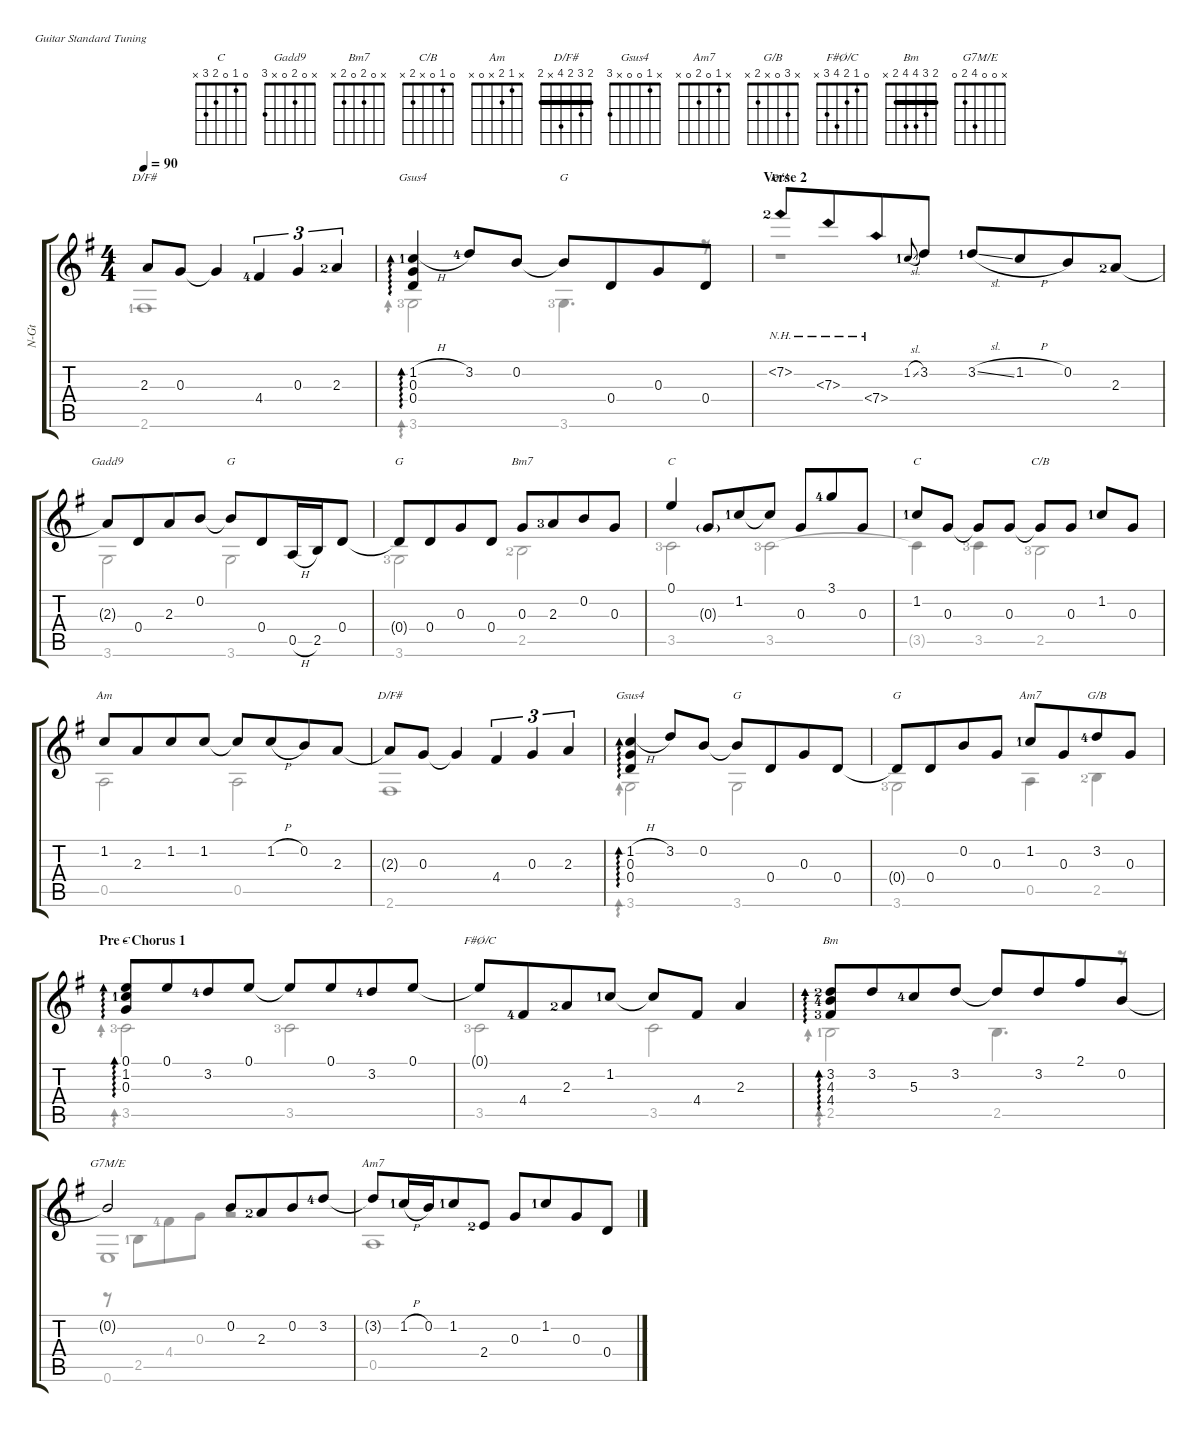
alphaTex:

\defaultSystemsLayout 4
\hideDynamics
\bracketExtendMode groupsimilarinstruments
\otherSystemsTrackNameOrientation horizontal
\defaultBarNumberDisplay Hide
\track ("Nylon Guitar" "N-Gt") {instrument acousticguitarnylon}
\staff {score tabs}
\tuning (E4 B3 G3 D3 A2 E2)
\chord ("G" x 0 0 0 2 3)
\chord ("C" 0 1 0 2 3 x)
\chord ("G" x 0 0 0 x 3)
\chord ("Gadd9" x 0 2 0 x 3)
\chord ("Bm7" x 0 2 0 2 x)
\chord ("C/B" 0 1 0 x 2 x)
\chord ("Am " x 1 2 x 0 x)
\chord ("D/F#" 2 3 2 4 x 2) {showdiagram false barre (2 2)}
\chord ("Gsus4" x 1 0 0 x 3)
\chord ("G" x 0 0 0 x 3) {showdiagram false}
\chord ("D/A" x 7 7 7 x x) {firstfret 7 showdiagram false barre (7 7)}
\chord ("D/F#" 2 3 2 4 x 2) {barre (2 2)}
\chord ("Am7" x 1 0 x 0 x)
\chord ("G/B" x 3 0 x 2 x)
\chord ("F#Ø/C" 0 1 2 4 3 x)
\chord ("Bm" 2 3 4 4 2 x) {barre 2}
\chord ("G7M/E" x 0 0 4 2 0)
\chord ("Am7" x 1 0 2 0 x)
\voice
\ts (4 4)
\tempo 90
\clef g2
\ks g
2.3{t acc forcenatural}.8{ch "D/F#" dy mf beam Up} 0.3{acc forcenatural}.8{beam Up} 0.3{t acc forcenatural}.4{beam Up} 4.4{lf 5 acc #}.4{tu (3 2) beam Up} 0.3{acc forcenatural}.4{tu (3 2) beam Up} 2.3{lf 3 acc forcenatural}.4{tu (3 2) beam Up} |
(1.2{h lf 2 acc forcenatural} 0.3{acc forcenatural} 0.4{acc forcenatural}).4{ad 0 ch "Gsus4" beam Up} 3.2{lf 5 acc forcenatural}.8{beam Up beam merge} 0.2{acc forcenatural}.8{beam Up beam split} 0.2{t acc forcenatural}.8{ch "G" beam Up beam merge} 0.4{acc forcenatural}.8{beam Up beam merge} 0.3{acc forcenatural}.8{beam Up beam merge} 0.4{acc forcenatural}.8{beam Up beam merge} |
\section ("" "Verse 2")
7.2{nh lf 3 acc #}.8{ch "D/A" beam Up beam merge} 7.3{nh acc forcenatural}.8{beam Up beam merge} 7.4{nh acc forcenatural}.8{beam Up beam merge} 1.2{sl lf 2 acc forcenatural}.8{gr onbeat beam Up beam merge} 3.2{acc forcenatural}.8{beam Up beam split} 3.2{sl lf 2 acc forcenatural}.8{beam Up beam merge} 1.2{h acc forcenatural}.8{beam Up beam merge} 0.2{acc forcenatural}.8{beam Up} 2.3{lf 3 acc forcenatural}.8{beam Up} |
2.3{t acc forcenatural}.8{ch "Gadd9" beam Up beam merge} 0.4{acc forcenatural}.8{beam Up beam merge} 2.3{acc forcenatural}.8{beam Up} 0.2{acc forcenatural}.8{beam Up} 0.2{t acc forcenatural}.8{ch "G" beam Up} 0.4{acc forcenatural}.8{beam Up beam merge} 0.5{h acc forcenatural}.16{beam Up beam merge} 2.5{acc forcenatural}.16{beam Up} 0.4{acc forcenatural}.8{beam Up} |
0.4{t acc forcenatural}.8{ch "G" beam Up} 0.4{acc forcenatural}.8{beam Up beam merge} 0.3{acc forcenatural}.8{beam Up beam merge} 0.4{acc forcenatural}.8{beam Up} 0.3{acc forcenatural}.8{ch "Bm7" beam Up} 2.3{lf 4 acc forcenatural}.8{beam Up beam merge} 0.2{acc forcenatural}.8{beam Up} 0.3{acc forcenatural}.8{beam Up} |
0.1{acc forcenatural}.4{ch "C" beam Up} 0.3{g acc forcenatural}.8{beam Up beam merge} 1.2{lf 2 acc forcenatural}.8{beam Up beam merge} 1.2{t acc forcenatural}.8{beam Up beam split} 0.3{acc forcenatural}.8{beam Up beam merge} 3.1{lf 5 acc forcenatural}.8{beam Up beam merge} 0.3{acc forcenatural}.8{beam Up} |
1.2{lf 2 acc forcenatural}.8{ch "C" beam Up} 0.3{acc forcenatural}.8{beam Up} 0.3{t acc forcenatural}.8{beam Up} 0.3{acc forcenatural}.8{beam Up} 0.3{t acc forcenatural}.8{ch "C/B" beam Up} 0.3{acc forcenatural}.8{beam Up} 1.2{lf 2 acc forcenatural}.8{beam Up} 0.3{acc forcenatural}.8{beam Up} |
1.2{acc forcenatural}.8{ch "Am " beam Up} 2.3{acc forcenatural}.8{beam Up beam merge} 1.2{acc forcenatural}.8{beam Up} 1.2{acc forcenatural}.8{beam Up} 1.2{t acc forcenatural}.8{beam Up} 1.2{h acc forcenatural}.8{beam Up beam merge} 0.2{acc forcenatural}.8{beam Up} 2.3{acc forcenatural}.8{beam Up} |
2.3{t acc forcenatural}.8{ch "D/F#" beam Up} 0.3{acc forcenatural}.8{beam Up} 0.3{t acc forcenatural}.4{beam Up} 4.4{acc #}.4{tu (3 2) beam Up} 0.3{acc forcenatural}.4{tu (3 2) beam Up} 2.3{acc forcenatural}.4{tu (3 2) beam Up} |
(1.2{h acc forcenatural} 0.4{acc forcenatural} 0.3{acc forcenatural}).4{ad 0 ch "Gsus4" beam Up} 3.2{acc forcenatural}.8{beam Up} 0.2{acc forcenatural}.8{beam Up} 0.2{t acc forcenatural}.8{ch "G" beam Up beam merge} 0.4{acc forcenatural}.8{beam Up beam merge} 0.3{acc forcenatural}.8{beam Up} 0.4{acc forcenatural}.8{beam Up} |
0.4{t acc forcenatural}.8{ch "G" beam Up} 0.4{acc forcenatural}.8{beam Up beam merge} 0.2{acc forcenatural}.8{beam Up beam merge} 0.3{acc forcenatural}.8{beam Up beam split} 1.2{lf 2 acc forcenatural}.8{ch "Am7" beam Up beam merge} 0.3{acc forcenatural}.8{beam Up beam merge} 3.2{lf 5 acc forcenatural}.8{ch "G/B" beam Up beam merge} 0.3{acc forcenatural}.8{beam Up} |
\section ("" "Pre - Chorus 1")
(1.2{lf 2 acc forcenatural} 0.1{acc forcenatural} 0.3{acc forcenatural}).8{ad 0 ch "C" beam Up} 0.1{acc forcenatural}.8{beam Up beam merge} 3.2{lf 5 acc forcenatural}.8{beam Up beam merge} 0.1{acc forcenatural}.8{beam Up} 0.1{t acc forcenatural}.8{beam Up} 0.1{acc forcenatural}.8{beam Up beam merge} 3.2{lf 5 acc forcenatural}.8{beam Up} 0.1{acc forcenatural}.8{beam Up} |
0.1{t acc forcenatural}.8{ch "F#Ø/C" beam Up} 4.4{lf 5 acc #}.8{beam Up beam merge} 2.3{lf 3 acc forcenatural}.8{beam Up} 1.2{lf 2 acc forcenatural}.8{beam Up} 1.2{t acc forcenatural}.8{beam Up} 4.4{acc #}.8{beam Up} 2.3{acc forcenatural}.4{beam Up} |
(3.2{lf 3 acc forcenatural} 4.3{lf 5 acc forcenatural} 4.4{lf 4 acc #}).8{ad 0 ch "Bm" beam Up} 3.2{acc forcenatural}.8{beam Up beam merge} 5.3{lf 5 acc forcenatural}.8{beam Up beam merge} 3.2{acc forcenatural}.8{beam Up beam split} 3.2{t acc forcenatural}.8{beam Up beam merge} 3.2{acc forcenatural}.8{beam Up beam merge} 2.1{acc #}.8{beam Up beam merge} 0.2{acc forcenatural}.8{beam Up} |
0.2{t acc forcenatural}.2{ch "G7M/E" beam Up beam merge} 0.2{acc forcenatural}.8{beam Up beam merge} 2.3{lf 3 acc forcenatural}.8{beam Up beam merge} 0.2{acc forcenatural}.8{beam Up beam merge} 3.2{lf 5 acc forcenatural}.8{beam Up} |
3.2{t acc forcenatural}.8{ch "Am7" beam Up} 1.2{h lf 2 acc forcenatural}.16{beam Up} 0.2{acc forcenatural}.16{beam Up beam merge} 1.2{lf 2 acc forcenatural}.8{beam Up} 2.4{lf 3 acc forcenatural}.8{beam Up} 0.3{acc forcenatural}.8{beam Up} 1.2{lf 2 acc forcenatural}.8{beam Up beam merge} 0.3{acc forcenatural}.8{beam Up} 0.4{acc forcenatural}.8{beam Up}
\voice
\clef g2
\ottava regular
\simile none
\ks g
2.6{lf 2 acc #}.1{dy mf beam Up} |
3.6{lf 4 acc forcenatural}.2{ad 0 beam Down} 3.6{lf 4 acc forcenatural}.4{d beam Down} r.8{beam Down} |
r.1{beam Down} |
3.6{acc forcenatural}.2{beam Down} 3.6{acc forcenatural}.2{beam Down} |
3.6{lf 4 acc forcenatural}.2{beam Down} 2.5{lf 3 acc forcenatural}.2{beam Down} |
3.5{lf 4 acc forcenatural}.2{beam Down} 3.5{lf 4 acc forcenatural}.2{beam Down} |
3.5{t acc forcenatural}.4{beam Down} 3.5{lf 4 acc forcenatural}.4{beam Down} 2.5{lf 4 acc forcenatural}.2{beam Down} |
0.5{acc forcenatural}.2{beam Down} 0.5{acc forcenatural}.2{beam Down} |
2.6{acc #}.1{beam Down} |
3.6{acc forcenatural}.2{ad 0 beam Down} 3.6{acc forcenatural}.2{beam Down} |
3.6{lf 4 acc forcenatural}.2{beam Down} 0.5{acc forcenatural}.4{beam Down} 2.5{lf 3 acc forcenatural}.4{beam Down} |
3.5{lf 4 acc forcenatural}.2{ad 0 beam Down} 3.5{lf 4 acc forcenatural}.2{beam Down} |
3.5{lf 4 acc forcenatural}.2{beam Down} 3.5{acc forcenatural}.2{beam Down} |
2.5{lf 2 acc forcenatural}.2{ad 0 beam Down} 2.5{acc forcenatural}.4{d beam Down} r.8{beam Down} |
0.6{acc forcenatural}.1{beam Down} |
0.5{acc forcenatural}.1{beam Down}
\voice
\clef g2
\ottava regular
\simile none
\ks g
|
|
|
|
|
|
|
|
|
|
|
|
|
|
r.8{beam Down} 2.5{lf 2 acc forcenatural}.8{beam Up beam merge} 4.4{lf 5 acc #}.8{beam Up} 0.3{acc forcenatural}.8{beam Up} r.2{beam Up} |
